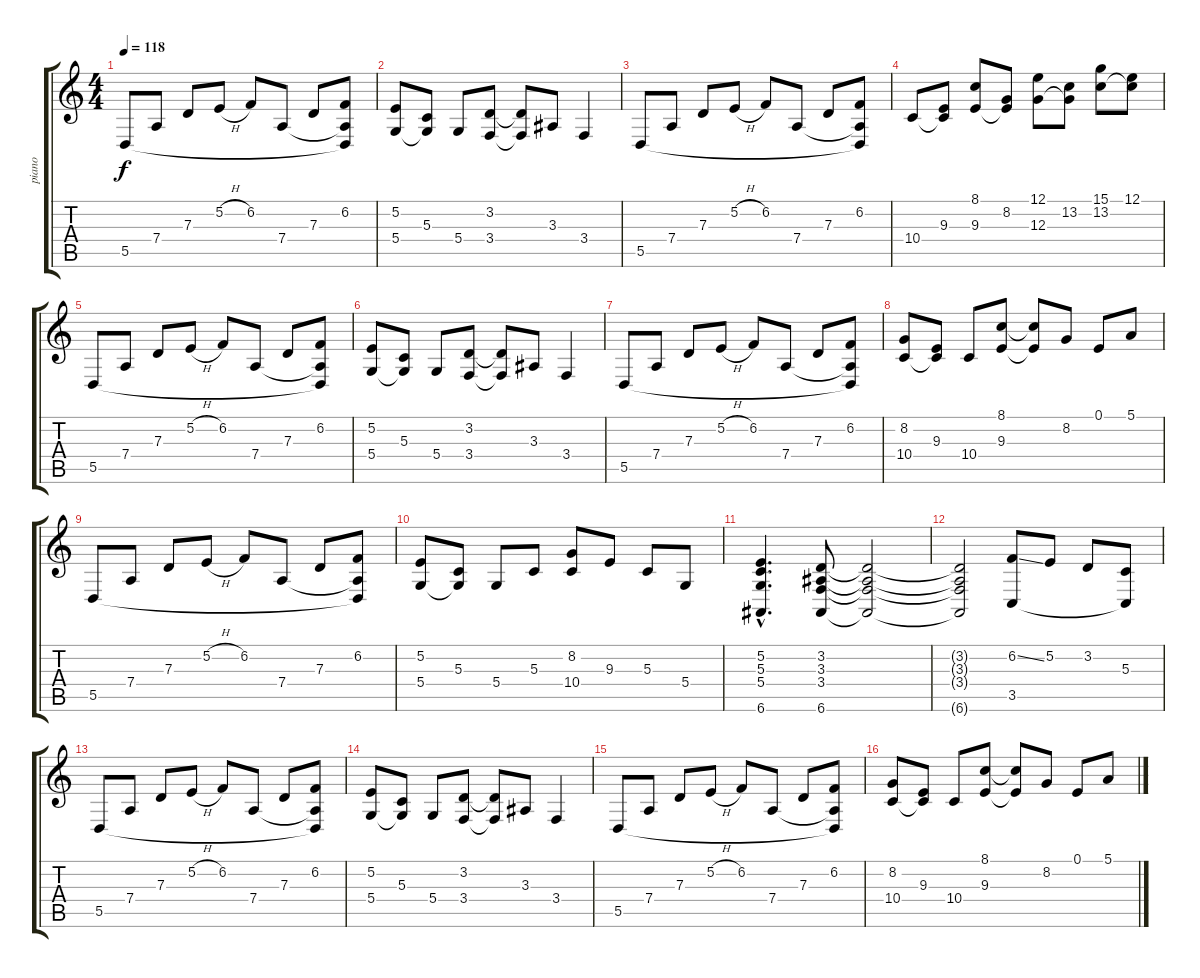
\track ("piano" "piano") {instrument acousticgrandpiano}
\staff {score tabs}
\tuning (E4 B3 G3 D3 A2 E2) {hide}
\ts (4 4)
\tempo 118
\clef g2
\ks c
5.5.8{dy f} 7.4.8 7.3.8 5.2{h}.8 6.2.8 7.4.8 7.3.8 (6.2 7.4{t} 5.5{t}).8 |
(5.2 5.4).8 (5.3 5.4{t}).8 5.4.8 (3.2 3.4).8 (3.2{t} 3.4{t}).8 3.3.8 3.4.4 |
5.5.8 7.4.8 7.3.8 5.2{h}.8 6.2.8 7.4.8 7.3.8 (6.2 7.4{t} 5.5{t}).8 |
10.4.8 (9.3 10.4{t}).8 (8.1 9.3).8 (8.2 9.3{t}).8 (12.1 12.3).8 (13.2 12.3{t}).8 (15.1 13.2).8 (12.1 13.2{t}).8 |
5.5.8 7.4.8 7.3.8 5.2{h}.8 6.2.8 7.4.8 7.3.8 (6.2 7.4{t} 5.5{t}).8 |
(5.2 5.4).8 (5.3 5.4{t}).8 5.4.8 (3.2 3.4).8 (3.2{t} 3.4{t}).8 3.3.8 3.4.4 |
5.5.8 7.4.8 7.3.8 5.2{h}.8 6.2.8 7.4.8 7.3.8 (6.2 7.4{t} 5.5{t}).8 |
(8.2 10.4).8 (9.3 10.4{t}).8 10.4.8 (8.1 9.3).8 (8.1{t} 9.3{t}).8 8.2.8 0.1.8 5.1.8 |
5.5.8 7.4.8 7.3.8 5.2{h}.8 6.2.8 7.4.8 7.3.8 (6.2 7.4{t} 5.5{t}).8 |
(5.2 5.4).8 (5.3 5.4{t}).8 5.4.8 5.3.8 (8.2 10.4).8 9.3.8 5.3.8 5.4.8 |
(5.2{hac} 5.3{hac} 5.4{hac} 6.6{hac}).4{d} (3.2 3.3 3.4 6.6).8 (3.2{t} 3.3{t} 3.4{t} 6.6{t}).2 |
(3.2{t} 3.3{t} 3.4{t} 6.6{t}).2 (6.2{ss} 3.5).8 5.2.8 3.2.8 (5.3 3.5{t}).8 |
5.5.8 7.4.8 7.3.8 5.2{h}.8 6.2.8 7.4.8 7.3.8 (6.2 7.4{t} 5.5{t}).8 |
(5.2 5.4).8 (5.3 5.4{t}).8 5.4.8 (3.2 3.4).8 (3.2{t} 3.4{t}).8 3.3.8 3.4.4 |
5.5.8 7.4.8 7.3.8 5.2{h}.8 6.2.8 7.4.8 7.3.8 (6.2 7.4{t} 5.5{t}).8 |
(8.2 10.4).8 (9.3 10.4{t}).8 10.4.8 (8.1 9.3).8 (8.1{t} 9.3{t}).8 8.2.8 0.1.8 5.1.8
